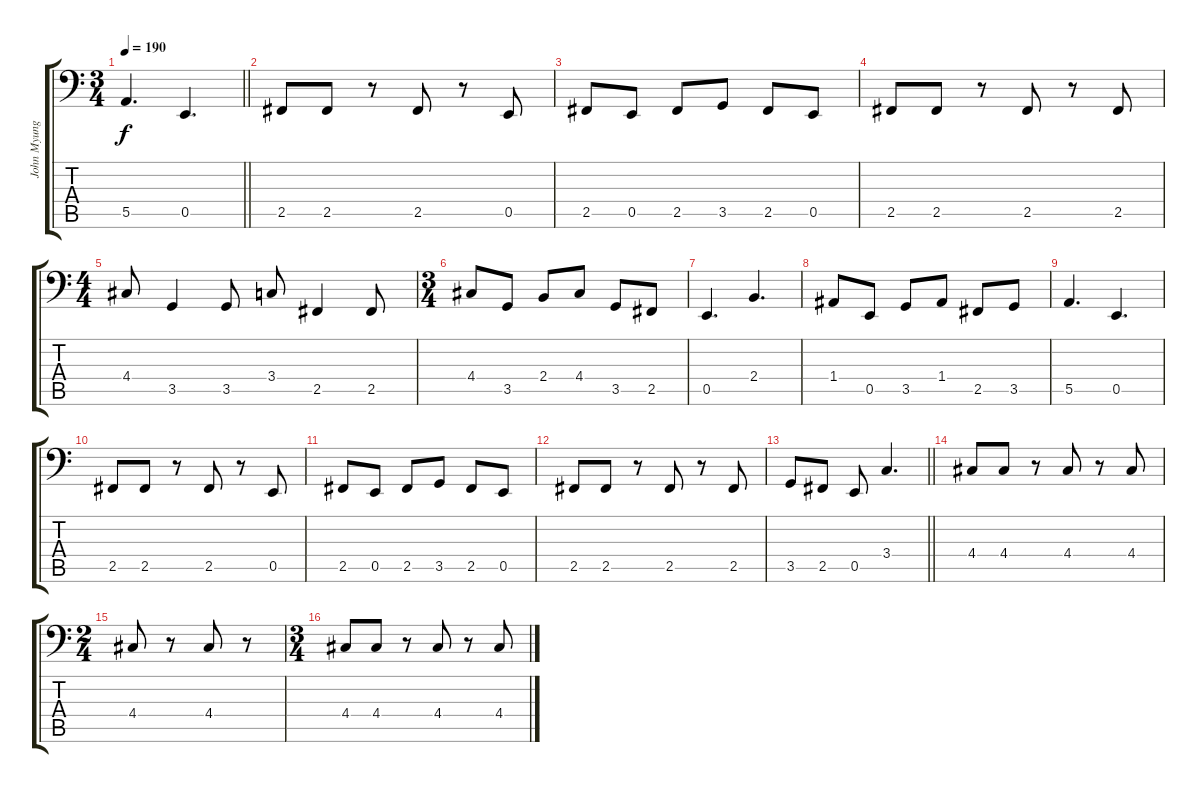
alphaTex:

\track ("John Myung - Bass" "John Myung") {instrument electricbassfinger}
\staff {score tabs}
\tuning (C3 G2 D2 A1 E1 B0) {hide}
\ts (3 4)
\tempo 190
\clef f4
\barLineRight lightlight
\ks c
5.5.4{d dy f} 0.5.4{d} |
2.5.8 2.5.8 r.8 2.5.8 r.8 0.5.8 |
2.5.8 0.5.8 2.5.8 3.5.8 2.5.8 0.5.8 |
2.5.8 2.5.8 r.8 2.5.8 r.8 2.5.8 |
\ts (4 4)
4.4.8 3.5.4 3.5.8 3.4.8 2.5.4 2.5.8 |
\ts (3 4)
4.4.8 3.5.8 2.4.8 4.4.8 3.5.8 2.5.8 |
0.5.4{d} 2.4.4{d} |
1.4.8 0.5.8 3.5.8 1.4.8 2.5.8 3.5.8 |
5.5.4{d} 0.5.4{d} |
2.5.8 2.5.8 r.8 2.5.8 r.8 0.5.8 |
2.5.8 0.5.8 2.5.8 3.5.8 2.5.8 0.5.8 |
2.5.8 2.5.8 r.8 2.5.8 r.8 2.5.8 |
\barLineRight lightlight
3.5.8 2.5.8 0.5.8 3.4.4{d} |
4.4.8 4.4.8 r.8 4.4.8 r.8 4.4.8 |
\ts (2 4)
4.4.8 r.8 4.4.8 r.8 |
\ts (3 4)
4.4.8 4.4.8 r.8 4.4.8 r.8 4.4.8
